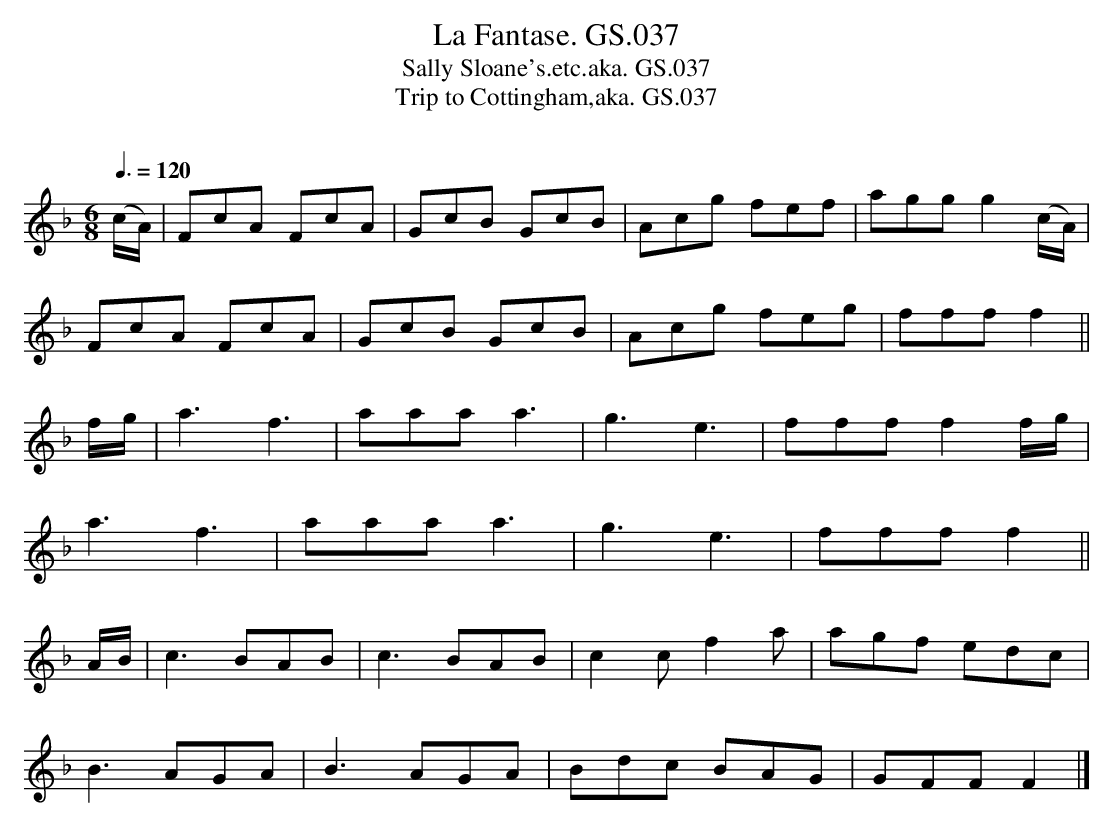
X:1
T:La Fantase. GS.037
T:Sally Sloane's.etc.aka. GS.037
T:Trip to Cottingham,aka. GS.037
M:6/8
L:1/8
Q:3/8=120
O:
K:F major
(c/2A/2) | FcA FcA | GcB GcB | Acg fef | agg g2 (c/2A/2) |
FcA FcA | GcB GcB | Acg feg | fff f2 ||
f/2g/2 | a3 f3 | aaa a3 | g3 e3 | fff f2 f/2g/2 |
a3f3 | aaa a3 | g3 e3 | fff f2||
A/2B/2 | c3 BAB | c3 BAB | c2cf2a | agf edc |
B3 AGA | B3 AGA | Bdc BAG | GFF F2 |]
